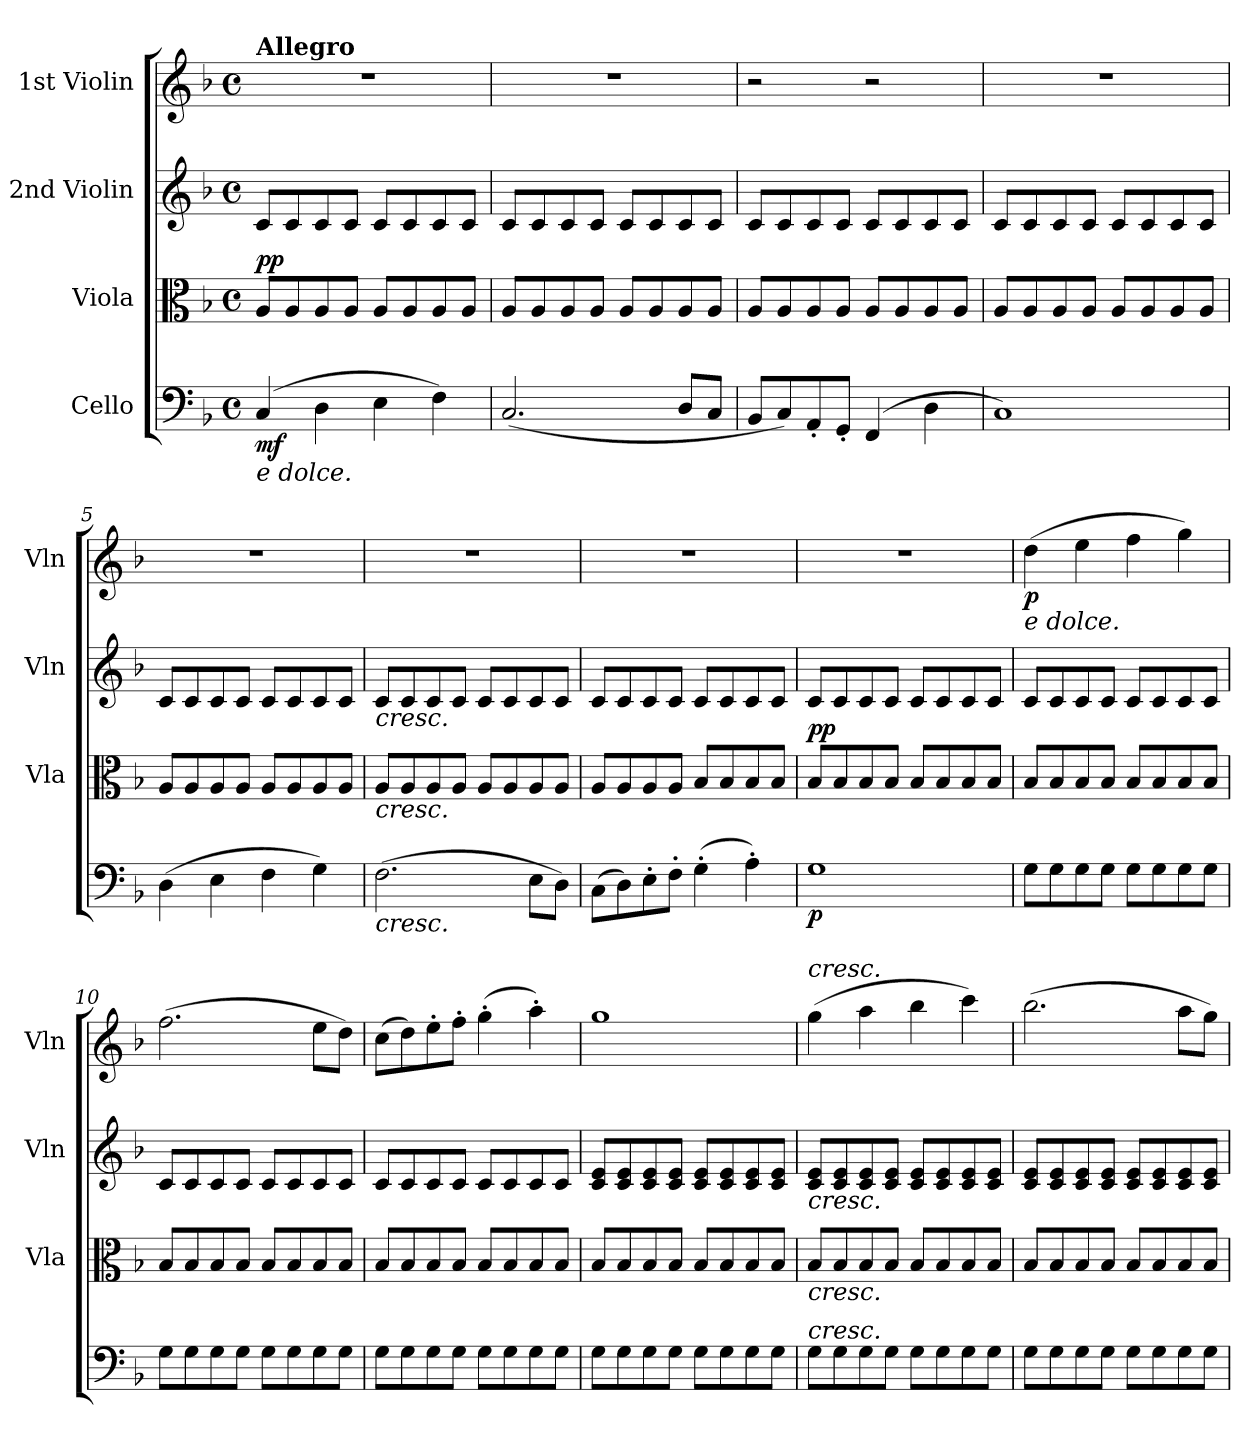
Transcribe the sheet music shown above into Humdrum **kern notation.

**kern	**dynam	**kern	**dynam	**kern	**kern	**dynam
*part4	*part4	*part3	*part3	*part2	*part1	*part1
*staff4	*staff4	*staff3	*staff3	*staff2	*staff1	*staff1
*I"Cello	*	*I"Viola	*	*I"2nd Violin	*I"1st Violin	*
*	*	*I'Vla	*	*I'Vln	*I'Vln	*
*clefF4	*	*clefC3	*	*clefG2	*clefG2	*
*k[b-]	*	*k[b-]	*	*k[b-]	*k[b-]	*
*M4/4	*	*M4/4	*	*M4/4	*M4/4	*
*met(c)	*	*met(c)	*	*met(c)	*met(c)	*
=1	=1	=1	=1	=1	=1	=1
!	!	!	!	!	!LO:TX:a:B:t=Allegro	!
!LO:TX:b:i:t=e dolce.	!	!	!	!	!	!
!	!	!	!LO:DY:a	!	!	!
(4C	mf	8AL	pp	8cL	1r	.
.	.	8A	.	8c	.	.
4D	.	8A	.	8c	.	.
.	.	8AJ	.	8cJ	.	.
4E	.	8AL	.	8cL	.	.
.	.	8A	.	8c	.	.
4F)	.	8A	.	8c	.	.
.	.	8AJ	.	8cJ	.	.
=2	=2	=2	=2	=2	=2	=2
(2.C	.	8AL	.	8cL	1r	.
.	.	8A	.	8c	.	.
.	.	8A	.	8c	.	.
.	.	8AJ	.	8cJ	.	.
.	.	8AL	.	8cL	.	.
.	.	8A	.	8c	.	.
8DL	.	8A	.	8c	.	.
8CJ	.	8AJ	.	8cJ	.	.
=3	=3	=3	=3	=3	=3	=3
8BB-L	.	8AL	.	8cL	2r	.
8C)	.	8A	.	8c	.	.
8AA'	.	8A	.	8c	.	.
8GG'J	.	8AJ	.	8cJ	.	.
(4FF	.	8AL	.	8cL	2r	.
.	.	8A	.	8c	.	.
4D	.	8A	.	8c	.	.
.	.	8AJ	.	8cJ	.	.
=4	=4	=4	=4	=4	=4	=4
1C)	.	8AL	.	8cL	1r	.
.	.	8A	.	8c	.	.
.	.	8A	.	8c	.	.
.	.	8AJ	.	8cJ	.	.
.	.	8AL	.	8cL	.	.
.	.	8A	.	8c	.	.
.	.	8A	.	8c	.	.
.	.	8AJ	.	8cJ	.	.
=5	=5	=5	=5	=5	=5	=5
(4D	.	8AL	.	8cL	1r	.
.	.	8A	.	8c	.	.
4E	.	8A	.	8c	.	.
.	.	8AJ	.	8cJ	.	.
4F	.	8AL	.	8cL	.	.
.	.	8A	.	8c	.	.
4G)	.	8A	.	8c	.	.
.	.	8AJ	.	8cJ	.	.
=6	=6	=6	=6	=6	=6	=6
!	!	!	!	!LO:TX:b:i:t=cresc.	!	!
!	!	!LO:TX:b:i:t=cresc.	!	!	!	!
!LO:TX:b:i:t=cresc.	!	!	!	!	!	!
(2.F	.	8AL	.	8cL	1r	.
.	.	8A	.	8c	.	.
.	.	8A	.	8c	.	.
.	.	8AJ	.	8cJ	.	.
.	.	8AL	.	8cL	.	.
.	.	8A	.	8c	.	.
8EL	.	8A	.	8c	.	.
8DJ)	.	8AJ	.	8cJ	.	.
=7	=7	=7	=7	=7	=7	=7
(8CL	.	8AL	.	8cL	1r	.
8D)	.	8A	.	8c	.	.
8E'	.	8A	.	8c	.	.
8F'J	.	8AJ	.	8cJ	.	.
(4G'	.	8B-L	.	8cL	.	.
.	.	8B-	.	8c	.	.
4A')	.	8B-	.	8c	.	.
.	.	8B-J	.	8cJ	.	.
=8	=8	=8	=8	=8	=8	=8
!	!	!	!LO:DY:a	!	!	!
1G	p	8B-L	pp	8cL	1r	.
.	.	8B-	.	8c	.	.
.	.	8B-	.	8c	.	.
.	.	8B-J	.	8cJ	.	.
.	.	8B-L	.	8cL	.	.
.	.	8B-	.	8c	.	.
.	.	8B-	.	8c	.	.
.	.	8B-J	.	8cJ	.	.
=9	=9	=9	=9	=9	=9	=9
!	!	!	!	!	!LO:TX:b:i:t=e dolce.	!
8GL	.	8B-L	.	8cL	(4dd	p
8G	.	8B-	.	8c	.	.
8G	.	8B-	.	8c	4ee	.
8GJ	.	8B-J	.	8cJ	.	.
8GL	.	8B-L	.	8cL	4ff	.
8G	.	8B-	.	8c	.	.
8G	.	8B-	.	8c	4gg)	.
8GJ	.	8B-J	.	8cJ	.	.
=10	=10	=10	=10	=10	=10	=10
8GL	.	8B-L	.	8cL	(2.ff	.
8G	.	8B-	.	8c	.	.
8G	.	8B-	.	8c	.	.
8GJ	.	8B-J	.	8cJ	.	.
8GL	.	8B-L	.	8cL	.	.
8G	.	8B-	.	8c	.	.
8G	.	8B-	.	8c	8eeL	.
8GJ	.	8B-J	.	8cJ	8ddJ)	.
=11	=11	=11	=11	=11	=11	=11
8GL	.	8B-L	.	8cL	(8ccL	.
8G	.	8B-	.	8c	8dd)	.
8G	.	8B-	.	8c	8ee'	.
8GJ	.	8B-J	.	8cJ	8ff'J	.
8GL	.	8B-L	.	8cL	(4gg'	.
8G	.	8B-	.	8c	.	.
8G	.	8B-	.	8c	4aa')	.
8GJ	.	8B-J	.	8cJ	.	.
=12	=12	=12	=12	=12	=12	=12
8GL	.	8B-L	.	8c 8eL	1gg	.
8G	.	8B-	.	8c 8e	.	.
8G	.	8B-	.	8c 8e	.	.
8GJ	.	8B-J	.	8c 8eJ	.	.
8GL	.	8B-L	.	8c 8eL	.	.
8G	.	8B-	.	8c 8e	.	.
8G	.	8B-	.	8c 8e	.	.
8GJ	.	8B-J	.	8c 8eJ	.	.
=13	=13	=13	=13	=13	=13	=13
!	!	!	!	!	!LO:TX:a:i:t=cresc.	!
!	!	!	!	!LO:TX:b:i:t=cresc.	!	!
!	!	!LO:TX:b:i:t=cresc.	!	!	!	!
!LO:TX:a:i:t=cresc.	!	!	!	!	!	!
8GL	.	8B-L	.	8c 8eL	(4gg	.
8G	.	8B-	.	8c 8e	.	.
8G	.	8B-	.	8c 8e	4aa	.
8GJ	.	8B-J	.	8c 8eJ	.	.
8GL	.	8B-L	.	8c 8eL	4bb-	.
8G	.	8B-	.	8c 8e	.	.
8G	.	8B-	.	8c 8e	4ccc)	.
8GJ	.	8B-J	.	8c 8eJ	.	.
=14	=14	=14	=14	=14	=14	=14
8GL	.	8B-L	.	8c 8eL	(2.bb-	.
8G	.	8B-	.	8c 8e	.	.
8G	.	8B-	.	8c 8e	.	.
8GJ	.	8B-J	.	8c 8eJ	.	.
8GL	.	8B-L	.	8c 8eL	.	.
8G	.	8B-	.	8c 8e	.	.
8G	.	8B-	.	8c 8e	8aaL	.
8GJ	.	8B-J	.	8c 8eJ	8ggJ)	.
=	=	=	=	=	=	=
*-	*-	*-	*-	*-	*-	*-
